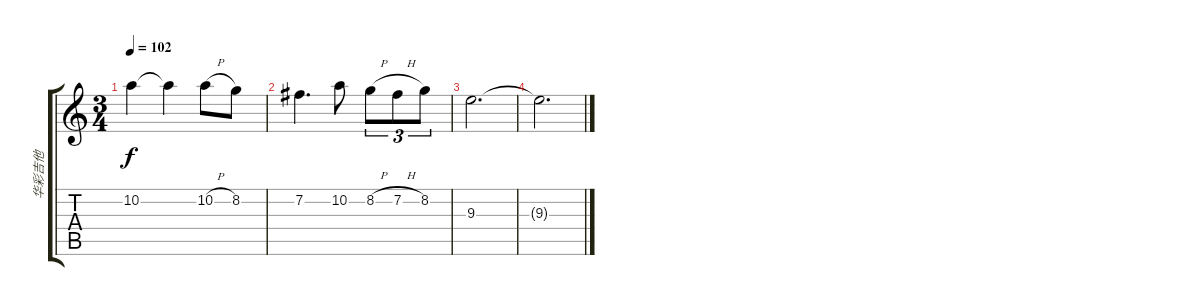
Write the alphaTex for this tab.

\track ("华彩吉他" "华彩吉他") {instrument acousticguitarnylon}
\staff {score tabs}
\tuning (E4 B3 G3 D3 A2 E2) {hide}
\ts (3 4)
\tempo 102
\clef g2
\ks c
10.2.4{dy f} 10.2{t}.4 10.2{h}.8 8.2.8 |
7.2.4{d} 10.2.8 8.2{h}.8{tu (3 2)} 7.2{h}.8{tu (3 2)} 8.2.8{tu (3 2)} |
9.3.2{d} |
9.3{t}.2{d}
